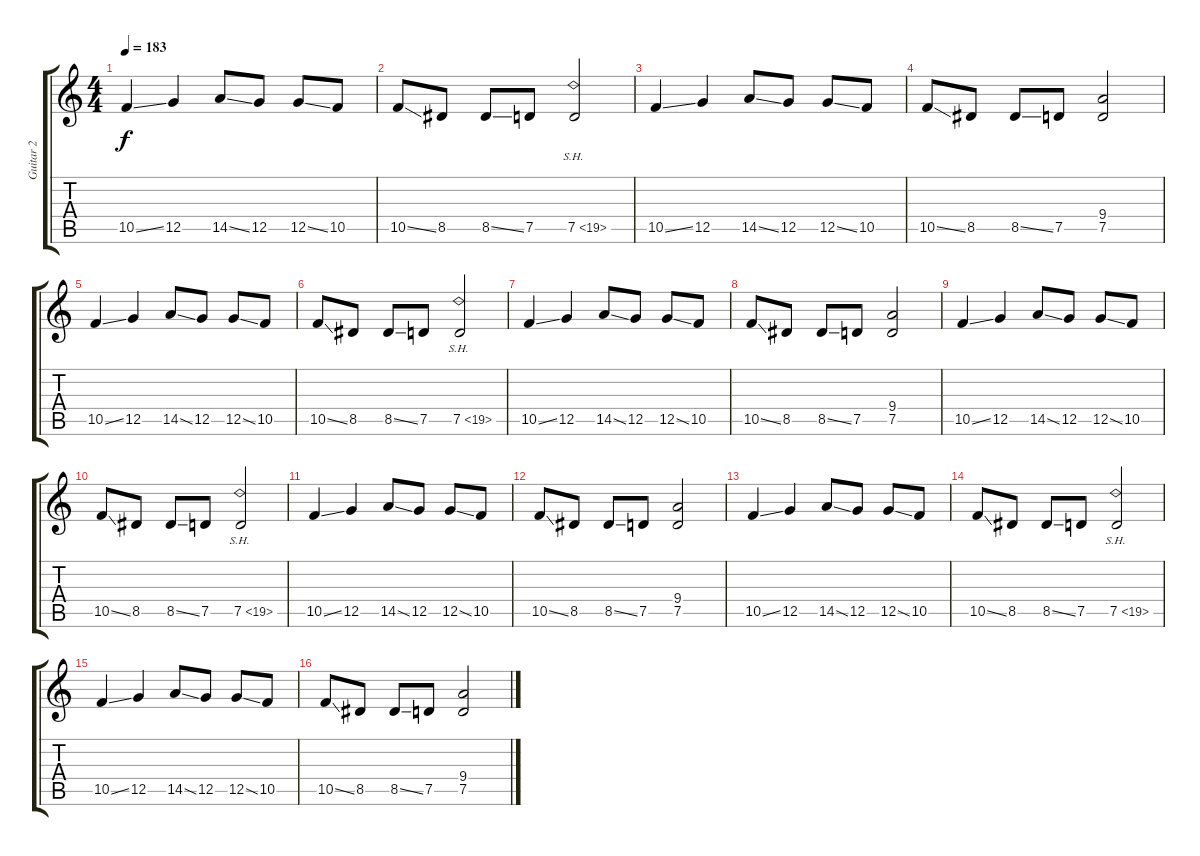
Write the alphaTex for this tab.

\track ("Guitar 2" "Guitar 2") {instrument distortionguitar}
\staff {score tabs}
\tuning (D4 A3 F3 C3 G2 D2) {hide}
\ts (4 4)
\tempo 183
\clef g2
\ks c
10.5{ss}.4{dy f} 12.5.4 14.5{ss}.8 12.5.8 12.5{ss}.8 10.5.8 |
10.5{ss}.8 8.5.8 8.5{ss}.8 7.5.8 7.5{sh 12}.2 |
10.5{ss}.4 12.5.4 14.5{ss}.8 12.5.8 12.5{ss}.8 10.5.8 |
10.5{ss}.8 8.5.8 8.5{ss}.8 7.5.8 (9.4 7.5).2 |
10.5{ss}.4 12.5.4 14.5{ss}.8 12.5.8 12.5{ss}.8 10.5.8 |
10.5{ss}.8 8.5.8 8.5{ss}.8 7.5.8 7.5{sh 12}.2 |
10.5{ss}.4 12.5.4 14.5{ss}.8 12.5.8 12.5{ss}.8 10.5.8 |
10.5{ss}.8 8.5.8 8.5{ss}.8 7.5.8 (9.4 7.5).2 |
10.5{ss}.4 12.5.4 14.5{ss}.8 12.5.8 12.5{ss}.8 10.5.8 |
10.5{ss}.8 8.5.8 8.5{ss}.8 7.5.8 7.5{sh 12}.2 |
10.5{ss}.4 12.5.4 14.5{ss}.8 12.5.8 12.5{ss}.8 10.5.8 |
10.5{ss}.8 8.5.8 8.5{ss}.8 7.5.8 (9.4 7.5).2 |
10.5{ss}.4 12.5.4 14.5{ss}.8 12.5.8 12.5{ss}.8 10.5.8 |
10.5{ss}.8 8.5.8 8.5{ss}.8 7.5.8 7.5{sh 12}.2 |
10.5{ss}.4 12.5.4 14.5{ss}.8 12.5.8 12.5{ss}.8 10.5.8 |
10.5{ss}.8 8.5.8 8.5{ss}.8 7.5.8 (9.4 7.5).2
